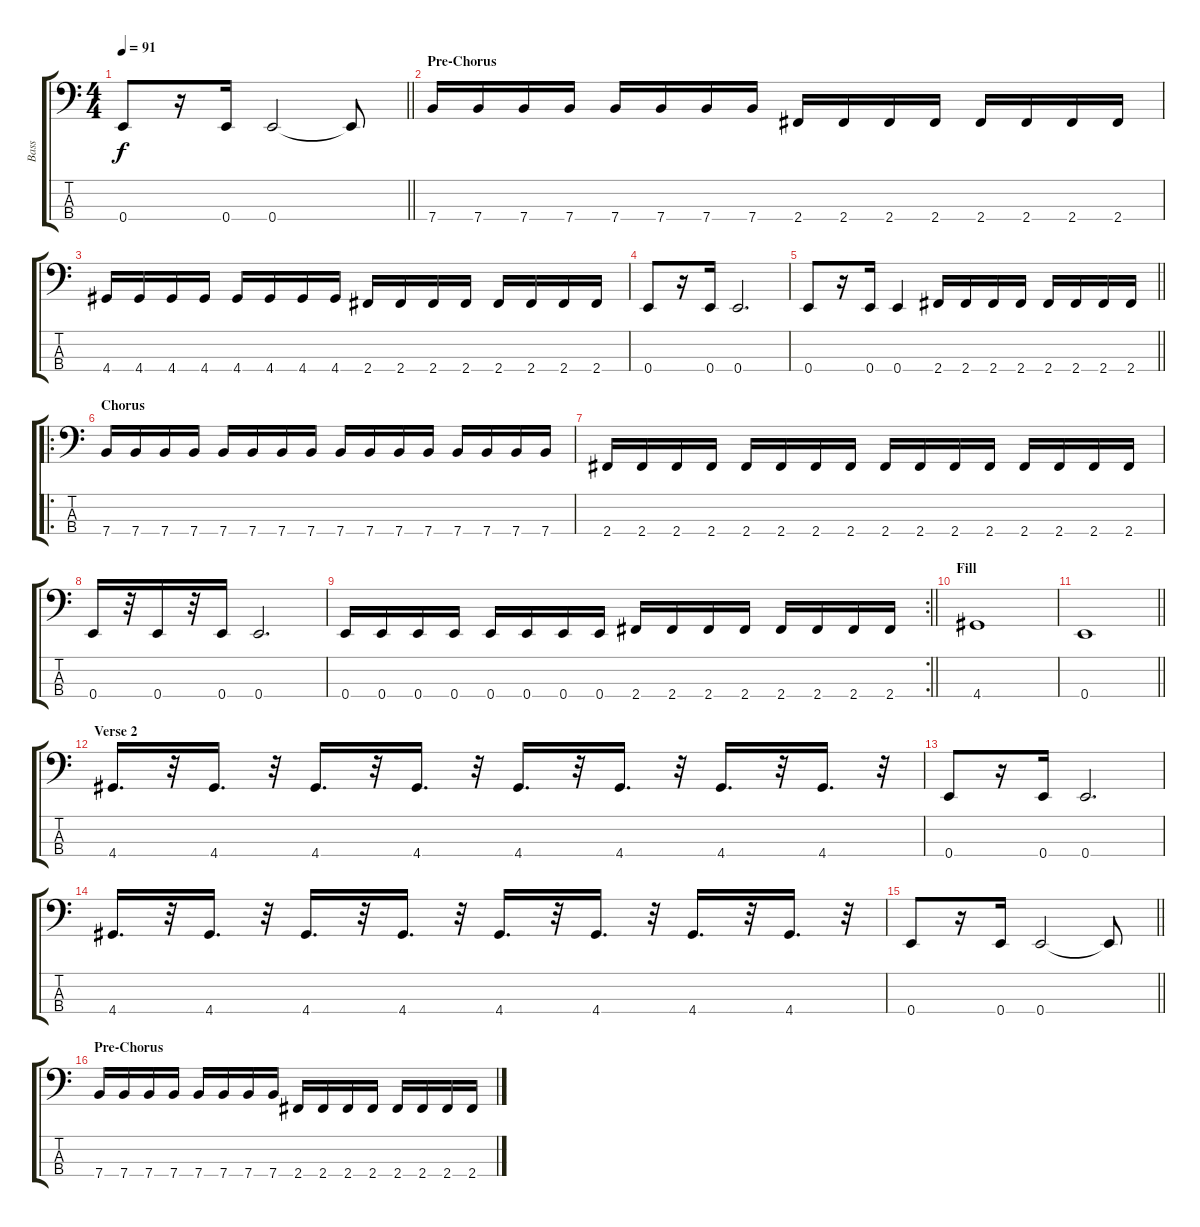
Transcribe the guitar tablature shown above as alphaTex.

\track ("Bass" "Bass") {instrument electricbasspick}
\staff {score tabs}
\tuning (G2 D2 A1 E1) {hide}
\ts (4 4)
\tempo 91
\clef f4
\barLineRight lightlight
\ks c
0.4.8{dy f} r.16 0.4.16 0.4.2 0.4{t}.8 |
\section ("" "Pre-Chorus")
7.4.16 7.4.16 7.4.16 7.4.16 7.4.16 7.4.16 7.4.16 7.4.16 2.4.16 2.4.16 2.4.16 2.4.16 2.4.16 2.4.16 2.4.16 2.4.16 |
4.4.16 4.4.16 4.4.16 4.4.16 4.4.16 4.4.16 4.4.16 4.4.16 2.4.16 2.4.16 2.4.16 2.4.16 2.4.16 2.4.16 2.4.16 2.4.16 |
0.4.8 r.16 0.4.16 0.4.2{d} |
\barLineRight lightlight
0.4.8 r.16 0.4.16 0.4.4 2.4.16 2.4.16 2.4.16 2.4.16 2.4.16 2.4.16 2.4.16 2.4.16 |
\ro
\section ("" "Chorus")
7.4.16 7.4.16 7.4.16 7.4.16 7.4.16 7.4.16 7.4.16 7.4.16 7.4.16 7.4.16 7.4.16 7.4.16 7.4.16 7.4.16 7.4.16 7.4.16 |
2.4.16 2.4.16 2.4.16 2.4.16 2.4.16 2.4.16 2.4.16 2.4.16 2.4.16 2.4.16 2.4.16 2.4.16 2.4.16 2.4.16 2.4.16 2.4.16 |
0.4.16 r.32 0.4.16 r.32 0.4.16 0.4.2{d} |
\rc 2
\barLineRight lightlight
0.4.16 0.4.16 0.4.16 0.4.16 0.4.16 0.4.16 0.4.16 0.4.16 2.4.16 2.4.16 2.4.16 2.4.16 2.4.16 2.4.16 2.4.16 2.4.16 |
\section ("" "Fill")
4.4.1 |
\barLineRight lightlight
0.4.1 |
\section ("" "Verse 2")
4.4.16{d} r.32 4.4.16{d} r.32 4.4.16{d} r.32 4.4.16{d} r.32 4.4.16{d} r.32 4.4.16{d} r.32 4.4.16{d} r.32 4.4.16{d} r.32 |
0.4.8 r.16 0.4.16 0.4.2{d} |
4.4.16{d} r.32 4.4.16{d} r.32 4.4.16{d} r.32 4.4.16{d} r.32 4.4.16{d} r.32 4.4.16{d} r.32 4.4.16{d} r.32 4.4.16{d} r.32 |
\barLineRight lightlight
0.4.8 r.16 0.4.16 0.4.2 0.4{t}.8 |
\section ("" "Pre-Chorus")
7.4.16 7.4.16 7.4.16 7.4.16 7.4.16 7.4.16 7.4.16 7.4.16 2.4.16 2.4.16 2.4.16 2.4.16 2.4.16 2.4.16 2.4.16 2.4.16
